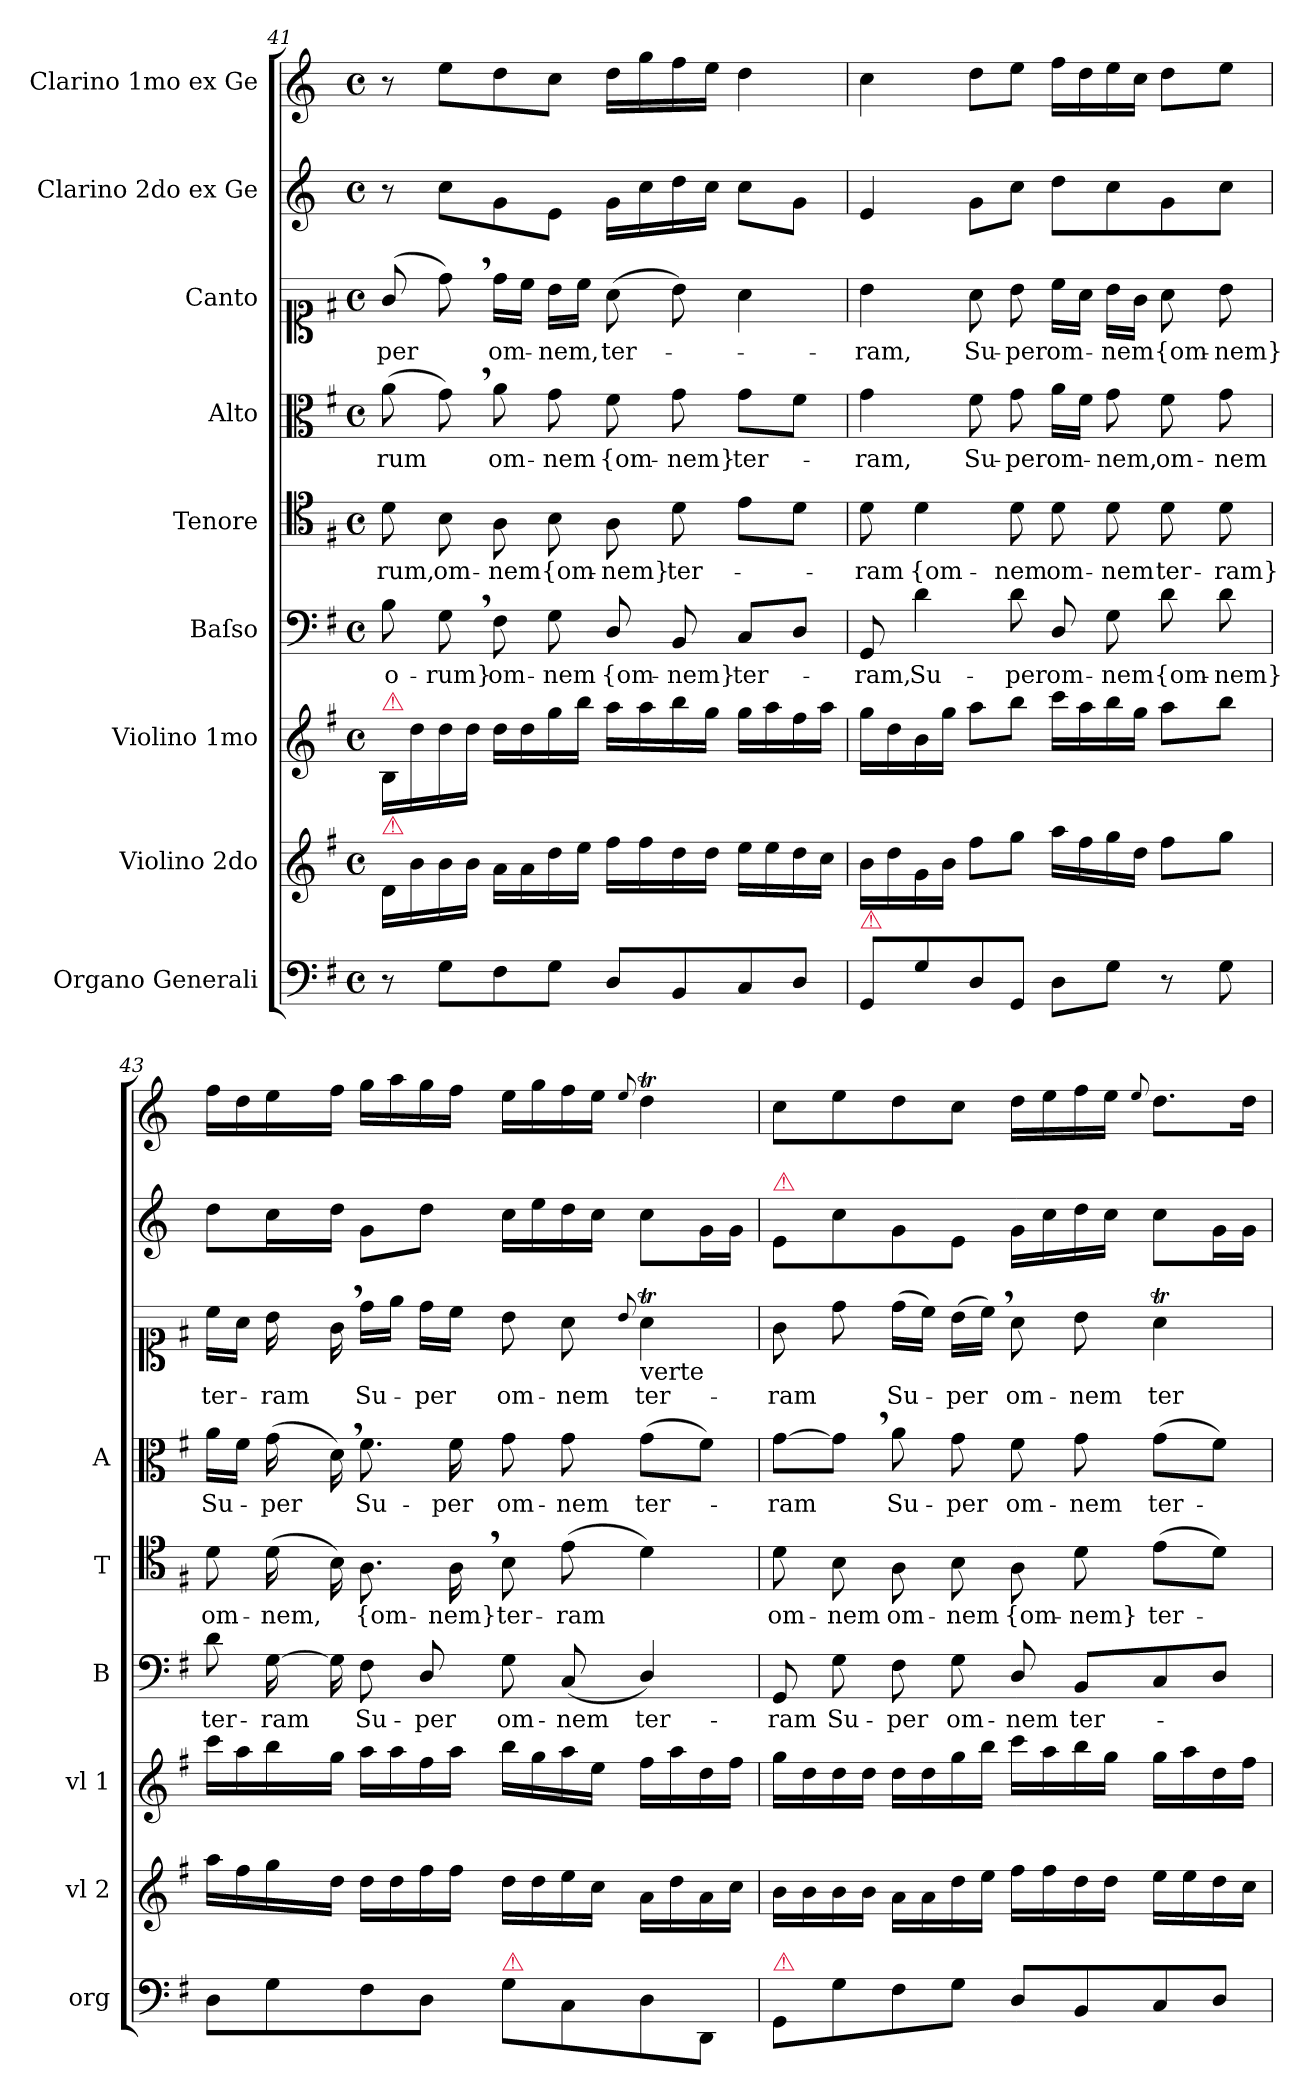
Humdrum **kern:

**kern	**kern	**kern	**kern	**text	**kern	**text	**kern	**text	**kern	**text	**kern	**kern
*part9	*part8	*part7	*part6	*part6	*part5	*part5	*part4	*part4	*part3	*part3	*part2	*part1
*staff9	*staff8	*staff7	*staff6	*staff6	*staff5	*staff5	*staff4	*staff4	*staff3	*staff3	*staff2	*staff1
*I"Organo Generali	*I"Violino 2do	*I"Violino 1mo	*I"Baſso	*	*I"Tenore	*	*I"Alto	*	*I"Canto	*	*I"Clarino 2do ex Ge	*I"Clarino 1mo ex Ge
*I'org	*I'vl 2	*I'vl 1	*I'B	*	*I'T	*	*I'A	*	*	*	*	*
*clefF4	*clefG2	*clefG2	*clefF4	*	*clefC4	*	*clefC3	*	*clefC1	*	*clefG2	*clefG2
*	*	*	*	*	*	*	*	*	*	*	*ITrd3c5	*ITrd3c5
*k[f#]	*k[f#]	*k[f#]	*k[f#]	*	*k[f#]	*	*k[f#]	*	*k[f#]	*	*k[f#]	*k[f#]
*M4/4	*M4/4	*M4/4	*M4/4	*	*M4/4	*	*M4/4	*	*M4/4	*	*M4/4	*M4/4
*met(c)	*met(c)	*met(c)	*met(c)	*	*met(c)	*	*met(c)	*	*met(c)	*	*met(c)	*met(c)
=41	=41	=41	=41	=41	=41	=41	=41	=41	=41	=41	=41	=41
!	!	!LO:TX:a:color=crimson:t=⚠	!	!	!	!	!	!	!	!	!	!
!	!LO:TX:a:color=crimson:t=⚠	!	!	!	!	!	!	!	!	!	!	!
8r	16d/LL	16B/LL	8B\	-o-	8d\	-rum,	(8a\	-rum	(8g/	-per	8r	8r
.	16b\	16dd\	.	.	.	.	.	.	.	.	.	.
8G\L	16b\	16dd\	8G,\	-rum}	8B\	om-	8g,\)	.	8dd,\)	.	8g\L	8b\L
.	16b\JJ	16dd\JJ	.	.	.	.	.	.	.	.	.	.
8F#\	16a\LL	16dd\LL	8F#\	om-	8A\	-nem	8a\	om-	16dd\LL	om-	8d\	8a\
.	16a\	16dd\	.	.	.	.	.	.	16cc\JJ	.	.	.
8G\J	16dd\	16gg\	8G\	-nem	8B\	{om-	8g\	-nem	16b\LL	-nem,	8B\J	8g\J
.	16ee\JJ	16bb\JJ	.	.	.	.	.	.	16cc\JJ	.	.	.
8D/L	16ff#\LL	16aa\LL	8D/	{om-	8A\	-nem}	8f#\	{om-	(8a\	ter-	16d\LL	16a\LL
.	16ff#\	16aa\	.	.	.	.	.	.	.	.	16g\	16dd\
8BB/	16dd\	16bb\	8BB/	-nem}	8d\	ter-	8g\	-nem}	8b\)	.	16a\	16cc\
.	16dd\JJ	16gg\JJ	.	.	.	.	.	.	.	.	16g\JJ	16b\JJ
8C/	16ee\LL	16gg\LL	8C/L	ter-	8e\L	.	8g\L	ter-	4a\	.	8g\L	4a\
.	16ee\	16aa\	.	.	.	.	.	.	.	.	.	.
8D/J	16dd\	16ff#\	8D/J	.	8d\J	.	8f#\J	.	.	.	8d\J	.
.	16cc\JJ	16aa\JJ	.	.	.	.	.	.	.	.	.	.
=42	=42	=42	=42	=42	=42	=42	=42	=42	=42	=42	=42	=42
!LO:TX:a:color=crimson:t=⚠	!	!	!	!	!	!	!	!	!	!	!	!
8GG/L	16b\LL	16gg\LL	8GG/	-ram,	8d\	-ram	4g\	-ram,	4b\	-ram,	4B/	4g\
.	16dd\	16dd\	.	.	.	.	.	.	.	.	.	.
8G\	16g\	16b\	4d\	Su-	4d\	{om-	.	.	.	.	.	.
.	16b\JJ	16gg\JJ	.	.	.	.	.	.	.	.	.	.
8D\	8ff#\L	8aa\L	.	.	.	.	8f#\	Su-	8a\	Su-	8d\L	8a\L
8GG/J	8gg\J	8bb\J	8d\	-per	8d\	-nem	8g\	-per	8b\	-per	8g\J	8b\J
8D\L	16aa\LL	16ccc\LL	8D/	om-	8d\	om-	16a\LL	om-	16cc\LL	om-	8a\L	16cc\LL
.	16ff#\	16aa\	.	.	.	.	16f#\JJ	.	16a\JJ	.	.	16a\
8G\J	16gg\	16bb\	8G\	-nem	8d\	-nem	8g\	-nem,	16b\LL	-nem	8g\	16b\
.	16dd\JJ	16gg\JJ	.	.	.	.	.	.	16g\JJ	.	.	16g\JJ
8r	8ff#\L	8aa\L	8d\	{om-	8d\	ter-	8f#\	om-	8a\	{om-	8d\	8a\L
8G\	8gg\J	8bb\J	8d\	-nem}	8d\	-ram}	8g\	-nem	8b\	-nem}	8g\J	8b\J
=43	=43	=43	=43	=43	=43	=43	=43	=43	=43	=43	=43	=43
8D\L	16aa\LL	16ccc\LL	8d\	ter-	8d\	om-	16a\LL	Su-	16cc\LL	ter-	8a\L	16cc\LL
.	16ff#\	16aa\	.	.	.	.	16f#\JJ	.	16a\JJ	.	.	16a\
8G\	16gg\	16bb\	[16G\	-ram	(16d\	-nem,	(16g\	-per	16b\	-ram	16g\L	16b\
.	16dd\JJ	16gg\JJ	16G\]	.	16B\)	.	16d,\)	.	16g,\	.	16a\JJ	16cc\JJ
8F#\	16dd\LL	16aa\LL	8F#\	Su-	8.A\	{om-	8.f#\	Su-	16dd\LL	Su-	8d\L	16dd\LL
.	16dd\	16aa\	.	.	.	.	.	.	16ee\JJ	.	.	16ee\
8D\J	16ff#\	16ff#\	8D/	-per	.	.	.	.	16dd\LL	-per	8a\J	16dd\
.	16ff#\JJ	16aa\JJ	.	.	16A,\	-nem}	16f#\	-per	16cc\JJ	.	.	16cc\JJ
!LO:TX:a:color=crimson:t=⚠	!	!	!	!	!	!	!	!	!	!	!	!
8G\L	16dd\LL	16bb\LL	8G\	om-	8B\	ter-	8g\	om-	8b\	om-	16g\LL	16b\LL
.	16dd\	16gg\	.	.	.	.	.	.	.	.	16b\	16dd\
8C\	16ee\	16aa\	(>8C/	-nem	(8e\	-ram	8g\	-nem	8a\	-nem	16a\	16cc\
.	16cc\JJ	16ee\JJ	.	.	.	.	.	.	.	.	16g\JJ	16b\JJ
.	.	.	.	.	.	.	.	.	8qqb/	.	.	8qqb/
!	!	!	!	!	!	!	!	!	!LO:TX:b:t=verte	!	!	!
8D\	16a\LL	16ff#\LL	4D/)	ter-	4d\)	.	(8g\L	ter-	4aT\	ter-	8g\L	4aT\
.	16dd\	16aa\	.	.	.	.	.	.	.	.	.	.
8DD/J	16a\	16dd\	.	.	.	.	8f#\J)	.	.	.	16d\L	.
.	16cc\JJ	16ff#\JJ	.	.	.	.	.	.	.	.	16d\JJ	.
=44	=44	=44	=44	=44	=44	=44	=44	=44	=44	=44	=44	=44
!	!	!	!	!	!	!	!	!	!	!	!LO:TX:a:color=crimson:t=⚠	!
!LO:TX:a:color=crimson:t=⚠	!	!	!	!	!	!	!	!	!	!	!	!
8GG/L	16b\LL	16gg\LL	8GG/	-ram	8d\	om-	[8g\L	-ram	8g\	-ram	8B/L	8g\L
.	16b\	16dd\	.	.	.	.	.	.	.	.	.	.
8G\	16b\	16dd\	8G\	Su-	8B\	-nem	8g,\J]	.	8dd\	.	8g\	8b\
.	16b\JJ	16dd\JJ	.	.	.	.	.	.	.	.	.	.
8F#\	16a\LL	16dd\LL	8F#\	-per	8A\	om-	8a\	Su-	(16dd\LL	Su-	8d\	8a\
.	16a\	16dd\	.	.	.	.	.	.	16cc\JJ)	.	.	.
8G\J	16dd\	16gg\	8G\	om-	8B\	-nem	8g\	-per	(16b\LL	-per	8B\J	8g\J
.	16ee\JJ	16bb\JJ	.	.	.	.	.	.	16cc,\JJ)	.	.	.
8D/L	16ff#\LL	16ccc\LL	8D/	-nem	8A\	{om-	8f#\	om-	8a\	om-	16d\LL	16a\LL
.	16ff#\	16aa\	.	.	.	.	.	.	.	.	16g\	16b\
8BB/	16dd\	16bb\	8BB/L	ter-	8d\	-nem}	8g\	-nem	8b\	-nem	16a\	16cc\
.	16dd\JJ	16gg\JJ	.	.	.	.	.	.	.	.	16g\JJ	16b\JJ
.	.	.	.	.	.	.	.	.	.	.	.	8qqb/
8C/	16ee\LL	16gg\LL	8C/	.	(8e\L	ter-	(8g\L	ter-	4aT\	ter-	8g\L	8.a\L
.	16ee\	16aa\	.	.	.	.	.	.	.	.	.	.
8D/J	16dd\	16dd\	8D/J	.	8d\J)	.	8f#\J)	.	.	.	16d\L	.
.	16cc\JJ	16ff#\JJ	.	.	.	.	.	.	.	.	16d\JJ	16a\Jk
=	=	=	=	=	=	=	=	=	=	=	=	=
*-	*-	*-	*-	*-	*-	*-	*-	*-	*-	*-	*-	*-
